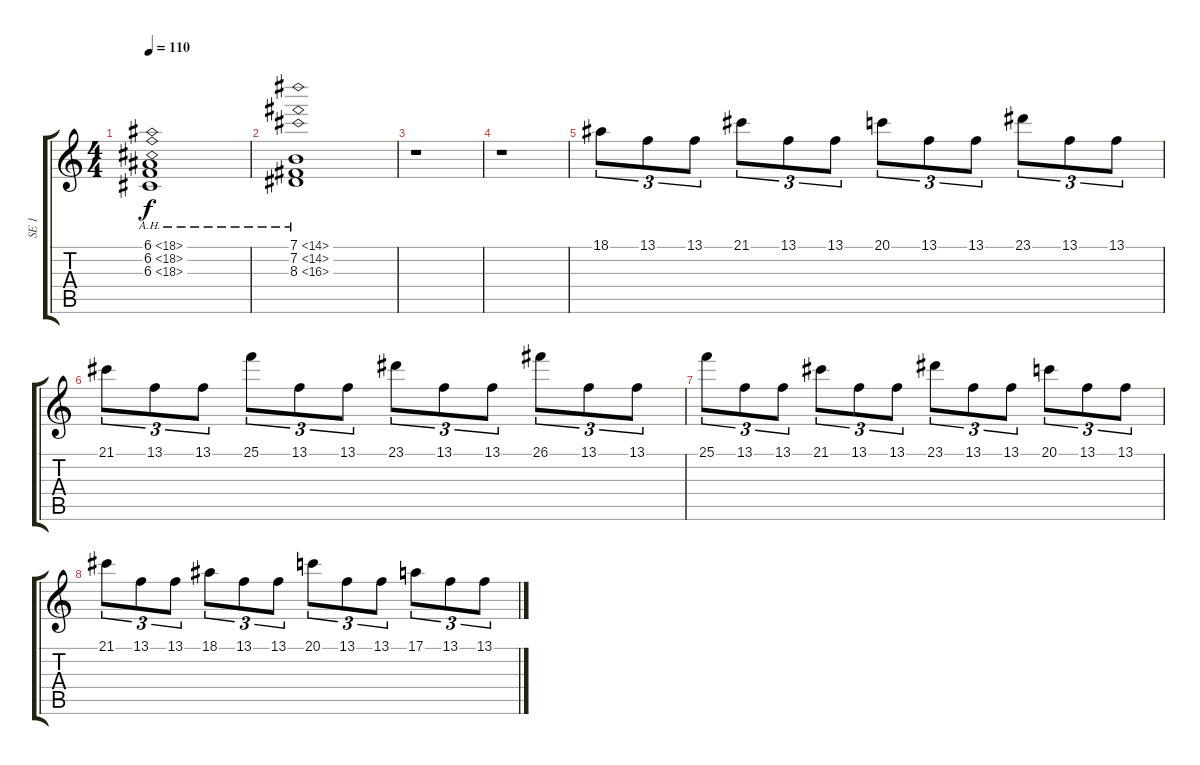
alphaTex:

\track ("SE 1" "SE 1") {instrument stringensemble1}
\staff {score tabs}
\tuning (E4 B3 G3 D3 A2 E2) {hide}
\ts (4 4)
\section ("" "")
\tempo 110
\clef g2
\ks c
(6.1{ah 12} 6.2{ah 12} 6.3{ah 12}).1{dy f volume 0} |
(7.1{ah 7} 7.2{ah 7} 8.3{ah 8}).1 |
r.1{volume 10} |
r.1 |
18.1.8{tu (3 2)} 13.1.8{tu (3 2)} 13.1.8{tu (3 2)} 21.1.8{tu (3 2)} 13.1.8{tu (3 2)} 13.1.8{tu (3 2)} 20.1.8{tu (3 2)} 13.1.8{tu (3 2)} 13.1.8{tu (3 2)} 23.1.8{tu (3 2)} 13.1.8{tu (3 2)} 13.1.8{tu (3 2)} |
21.1.8{tu (3 2)} 13.1.8{tu (3 2)} 13.1.8{tu (3 2)} 25.1.8{tu (3 2)} 13.1.8{tu (3 2)} 13.1.8{tu (3 2)} 23.1.8{tu (3 2)} 13.1.8{tu (3 2)} 13.1.8{tu (3 2)} 26.1.8{tu (3 2)} 13.1.8{tu (3 2)} 13.1.8{tu (3 2)} |
25.1.8{tu (3 2)} 13.1.8{tu (3 2)} 13.1.8{tu (3 2)} 21.1.8{tu (3 2)} 13.1.8{tu (3 2)} 13.1.8{tu (3 2)} 23.1.8{tu (3 2)} 13.1.8{tu (3 2)} 13.1.8{tu (3 2)} 20.1.8{tu (3 2)} 13.1.8{tu (3 2)} 13.1.8{tu (3 2)} |
21.1.8{tu (3 2)} 13.1.8{tu (3 2)} 13.1.8{tu (3 2)} 18.1.8{tu (3 2)} 13.1.8{tu (3 2)} 13.1.8{tu (3 2)} 20.1.8{tu (3 2)} 13.1.8{tu (3 2)} 13.1.8{tu (3 2)} 17.1.8{tu (3 2)} 13.1.8{tu (3 2)} 13.1.8{tu (3 2)}
